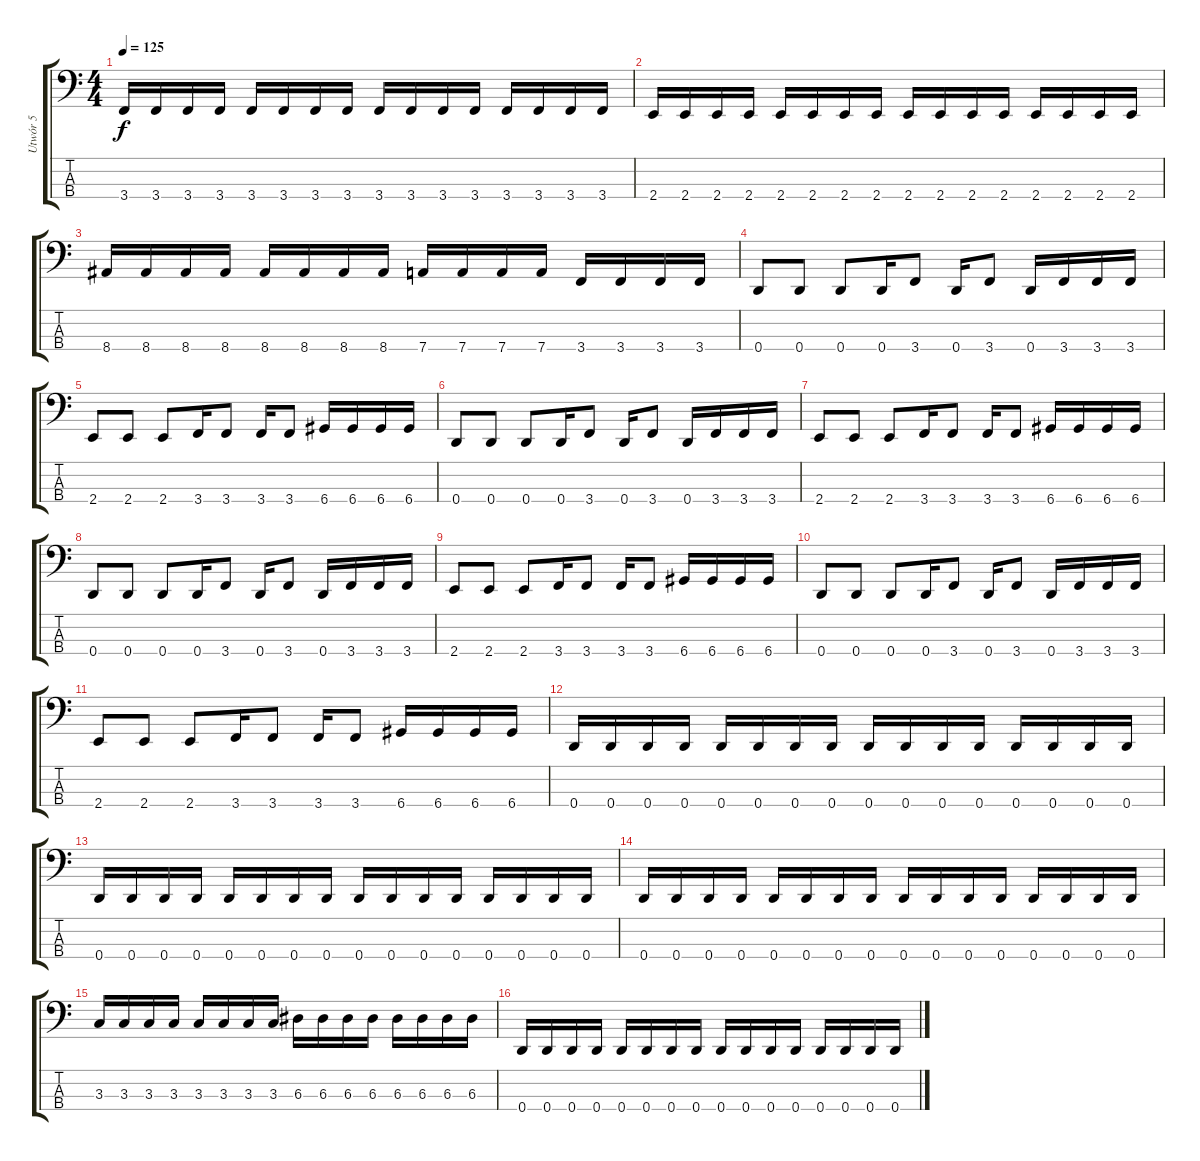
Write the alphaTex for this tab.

\track ("Utwór 5" "Utwór 5") {instrument electricbassfinger}
\staff {score tabs}
\tuning (G2 D2 A1 D1) {hide}
\ts (4 4)
\tempo 125
\clef f4
\ks c
3.4.16{dy f} 3.4.16 3.4.16 3.4.16 3.4.16 3.4.16 3.4.16 3.4.16 3.4.16 3.4.16 3.4.16 3.4.16 3.4.16 3.4.16 3.4.16 3.4.16 |
2.4.16 2.4.16 2.4.16 2.4.16 2.4.16 2.4.16 2.4.16 2.4.16 2.4.16 2.4.16 2.4.16 2.4.16 2.4.16 2.4.16 2.4.16 2.4.16 |
8.4.16 8.4.16 8.4.16 8.4.16 8.4.16 8.4.16 8.4.16 8.4.16 7.4.16 7.4.16 7.4.16 7.4.16 3.4.16 3.4.16 3.4.16 3.4.16 |
0.4.8 0.4.8 0.4.8 0.4.16 3.4.8 0.4.16 3.4.8 0.4.16 3.4.16 3.4.16 3.4.16 |
2.4.8 2.4.8 2.4.8 3.4.16 3.4.8 3.4.16 3.4.8 6.4.16 6.4.16 6.4.16 6.4.16 |
0.4.8 0.4.8 0.4.8 0.4.16 3.4.8 0.4.16 3.4.8 0.4.16 3.4.16 3.4.16 3.4.16 |
2.4.8 2.4.8 2.4.8 3.4.16 3.4.8 3.4.16 3.4.8 6.4.16 6.4.16 6.4.16 6.4.16 |
0.4.8 0.4.8 0.4.8 0.4.16 3.4.8 0.4.16 3.4.8 0.4.16 3.4.16 3.4.16 3.4.16 |
2.4.8 2.4.8 2.4.8 3.4.16 3.4.8 3.4.16 3.4.8 6.4.16 6.4.16 6.4.16 6.4.16 |
0.4.8 0.4.8 0.4.8 0.4.16 3.4.8 0.4.16 3.4.8 0.4.16 3.4.16 3.4.16 3.4.16 |
2.4.8 2.4.8 2.4.8 3.4.16 3.4.8 3.4.16 3.4.8 6.4.16 6.4.16 6.4.16 6.4.16 |
0.4.16 0.4.16 0.4.16 0.4.16 0.4.16 0.4.16 0.4.16 0.4.16 0.4.16 0.4.16 0.4.16 0.4.16 0.4.16 0.4.16 0.4.16 0.4.16 |
0.4.16 0.4.16 0.4.16 0.4.16 0.4.16 0.4.16 0.4.16 0.4.16 0.4.16 0.4.16 0.4.16 0.4.16 0.4.16 0.4.16 0.4.16 0.4.16 |
0.4.16 0.4.16 0.4.16 0.4.16 0.4.16 0.4.16 0.4.16 0.4.16 0.4.16 0.4.16 0.4.16 0.4.16 0.4.16 0.4.16 0.4.16 0.4.16 |
3.3.16 3.3.16 3.3.16 3.3.16 3.3.16 3.3.16 3.3.16 3.3.16 6.3.16 6.3.16 6.3.16 6.3.16 6.3.16 6.3.16 6.3.16 6.3.16 |
0.4.16 0.4.16 0.4.16 0.4.16 0.4.16 0.4.16 0.4.16 0.4.16 0.4.16 0.4.16 0.4.16 0.4.16 0.4.16 0.4.16 0.4.16 0.4.16
